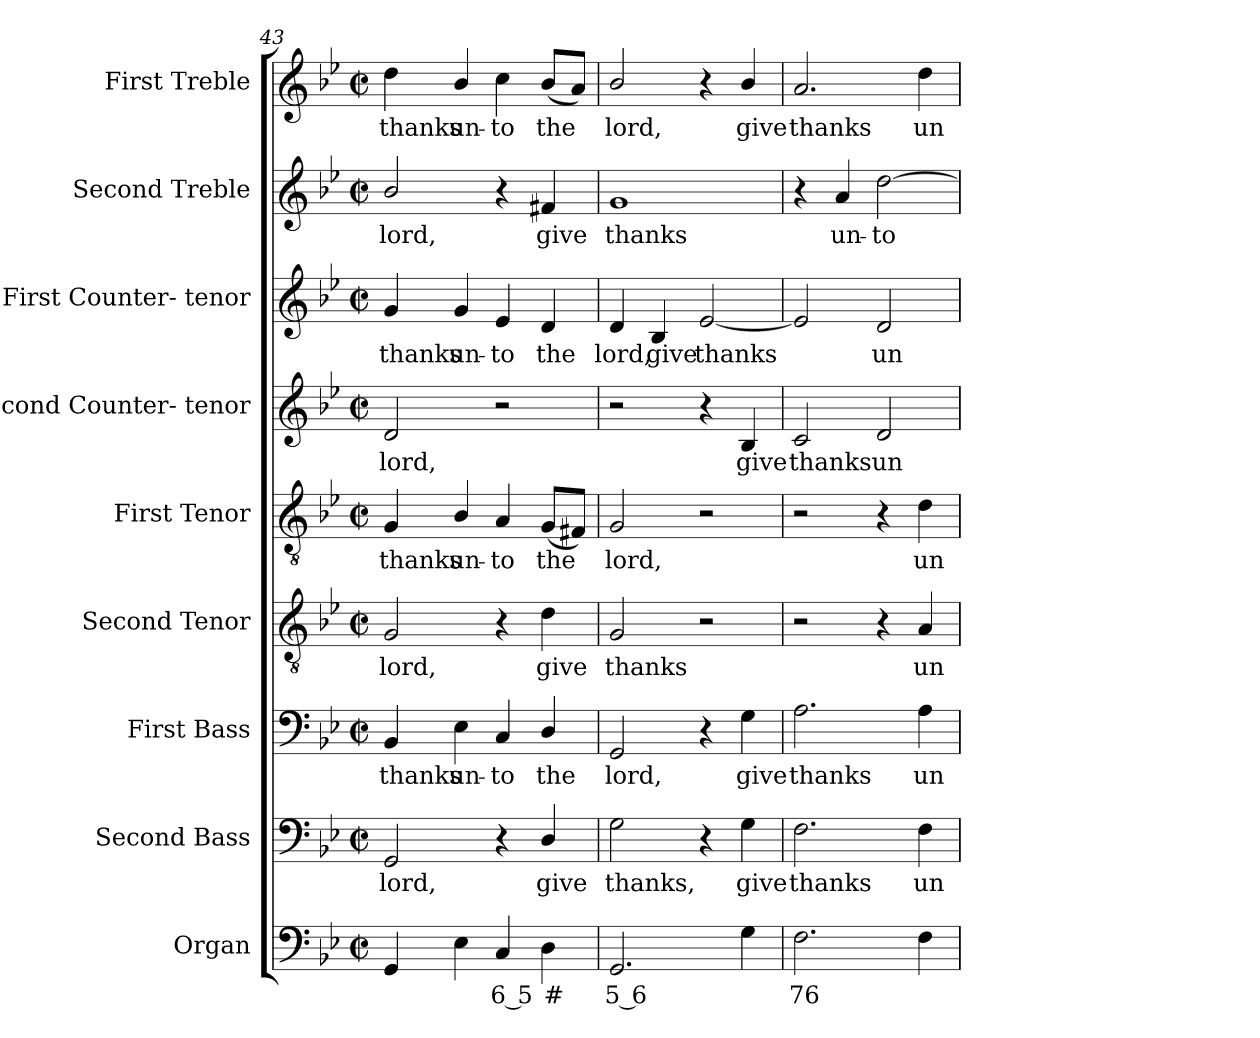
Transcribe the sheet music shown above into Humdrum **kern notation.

**kern	**text	**kern	**text	**kern	**text	**kern	**text	**kern	**text	**kern	**text	**kern	**text	**kern	**text	**kern	**text
*part9	*part9	*part8	*part8	*part7	*part7	*part6	*part6	*part5	*part5	*part4	*part4	*part3	*part3	*part2	*part2	*part1	*part1
*staff9	*staff9	*staff8	*staff8	*staff7	*staff7	*staff6	*staff6	*staff5	*staff5	*staff4	*staff4	*staff3	*staff3	*staff2	*staff2	*staff1	*staff1
*I"Organ	*	*I"Second Bass	*	*I"First Bass	*	*I"Second Tenor	*	*I"First Tenor	*	*I"Second Counter- tenor	*	*I"First Counter- tenor	*	*I"Second Treble	*	*I"First Treble	*
*I'Org.	*	*I'B2.	*	*I'B1.	*	*I'T2.	*	*I'T1.	*	*	*	*	*	*I'S2.	*	*I'S1.	*
*clefF4	*	*clefF4	*	*clefF4	*	*clefGv2	*	*clefGv2	*	*clefG2	*	*clefG2	*	*clefG2	*	*clefG2	*
*	*	*	*	*	*	*ITrd7c12	*	*ITrd7c12	*	*	*	*	*	*	*	*	*
*k[b-e-]	*	*k[b-e-]	*	*k[b-e-]	*	*k[b-e-]	*	*k[b-e-]	*	*k[b-e-]	*	*k[b-e-]	*	*k[b-e-]	*	*k[b-e-]	*
*B-:	*	*B-:	*	*B-:	*	*B-:	*	*B-:	*	*B-:	*	*B-:	*	*B-:	*	*B-:	*
*M2/2	*	*M2/2	*	*M2/2	*	*M2/2	*	*M2/2	*	*M2/2	*	*M2/2	*	*M2/2	*	*M2/2	*
*met(c|)	*	*met(c|)	*	*met(c|)	*	*met(c|)	*	*met(c|)	*	*met(c|)	*	*met(c|)	*	*met(c|)	*	*met(c|)	*
=43	=43	=43	=43	=43	=43	=43	=43	=43	=43	=43	=43	=43	=43	=43	=43	=43	=43
!	!	!	!LO:LY:b:color=#000000	!	!	!	!	!	!	!	!	!	!	!	!	!	!
!	!	!	!	!	!LO:LY:b:color=#000000	!	!	!	!	!	!	!	!	!	!	!	!
!	!	!	!	!	!	!	!LO:LY:b:color=#000000	!	!	!	!	!	!	!	!	!	!
!	!	!	!	!	!	!	!	!	!LO:LY:b:color=#000000	!	!	!	!	!	!	!	!
!	!	!	!	!	!	!	!	!	!	!	!LO:LY:b:color=#000000	!	!	!	!	!	!
!	!	!	!	!	!	!	!	!	!	!	!	!	!LO:LY:b:color=#000000	!	!	!	!
!	!	!	!	!	!	!	!	!	!	!	!	!	!	!	!LO:LY:b:color=#000000	!	!
!	!	!	!	!	!	!	!	!	!	!	!	!	!	!	!	!	!LO:LY:b:color=#000000
4GGi/	.	2GGi/	lord,	4BB-i/	thanks	2GGi/	lord,	4GGi/	thanks	2di/	lord,	4gi/	thanks	2b-i/	lord,	4ddi\	thanks
!	!	!	!	!	!LO:LY:b:color=#000000	!	!	!	!	!	!	!	!	!	!	!	!
!	!	!	!	!	!	!	!	!	!LO:LY:b:color=#000000	!	!	!	!	!	!	!	!
!	!	!	!	!	!	!	!	!	!	!	!	!	!LO:LY:b:color=#000000	!	!	!	!
!	!	!	!	!	!	!	!	!	!	!	!	!	!	!	!	!	!LO:LY:b:color=#000000
4E-i\	.	.	.	4E-i\	un-	.	.	4BB-i/	un-	.	.	4gi/	un-	.	.	4b-i/	un-
!	!LO:LY:b:color=#000000	!	!	!	!	!	!	!	!	!	!	!	!	!	!	!	!
!	!	!	!	!	!LO:LY:b:color=#000000	!	!	!	!	!	!	!	!	!	!	!	!
!	!	!	!	!	!	!	!	!	!LO:LY:b:color=#000000	!	!	!	!	!	!	!	!
!	!	!	!	!	!	!	!	!	!	!	!	!	!LO:LY:b:color=#000000	!	!	!	!
!	!	!	!	!	!	!	!	!	!	!	!	!	!	!	!	!	!LO:LY:b:color=#000000
4Ci/	6 5	4r	.	4Ci/	-to	4r	.	4AAi/	-to	2r	.	4e-i/	-to	4r	.	4cci\	-to
!	!LO:LY:b:color=#000000	!	!	!	!	!	!	!	!	!	!	!	!	!	!	!	!
!	!	!	!LO:LY:b:color=#000000	!	!	!	!	!	!	!	!	!	!	!	!	!	!
!	!	!	!	!	!LO:LY:b:color=#000000	!	!	!	!	!	!	!	!	!	!	!	!
!	!	!	!	!	!	!	!LO:LY:b:color=#000000	!	!	!	!	!	!	!	!	!	!
!	!	!	!	!	!	!	!	!	!LO:LY:b:color=#000000	!	!	!	!	!	!	!	!
!	!	!	!	!	!	!	!	!	!	!	!	!	!LO:LY:b:color=#000000	!	!	!	!
!	!	!	!	!	!	!	!	!	!	!	!	!	!	!	!LO:LY:b:color=#000000	!	!
!	!	!	!	!	!	!	!	!	!	!	!	!	!	!	!	!	!LO:LY:b:color=#000000
4Di\	#	4Di/	give	4Di/	the	4Di\	give	(8GGi/L	the	.	.	4di/	the	4f#Xi/	give	(8b-i/L	the
.	.	.	.	.	.	.	.	8FF#Xi/J)	.	.	.	.	.	.	.	8ai/J)	.
=44	=44	=44	=44	=44	=44	=44	=44	=44	=44	=44	=44	=44	=44	=44	=44	=44	=44
!	!LO:LY:b:color=#000000	!	!	!	!	!	!	!	!	!	!	!	!	!	!	!	!
!	!	!	!LO:LY:b:color=#000000	!	!	!	!	!	!	!	!	!	!	!	!	!	!
!	!	!	!	!	!LO:LY:b:color=#000000	!	!	!	!	!	!	!	!	!	!	!	!
!	!	!	!	!	!	!	!LO:LY:b:color=#000000	!	!	!	!	!	!	!	!	!	!
!	!	!	!	!	!	!	!	!	!LO:LY:b:color=#000000	!	!	!	!	!	!	!	!
!	!	!	!	!	!	!	!	!	!	!	!	!	!LO:LY:b:color=#000000	!	!	!	!
!	!	!	!	!	!	!	!	!	!	!	!	!	!	!	!LO:LY:b:color=#000000	!	!
!	!	!	!	!	!	!	!	!	!	!	!	!	!	!	!	!	!LO:LY:b:color=#000000
2.GGi/	5 6	2Gi\	thanks,	2GGi/	lord,	2GGi/	thanks	2GGi/	lord,	2r	.	4di/	lord,	1gi	thanks	2b-i/	lord,
!	!	!	!	!	!	!	!	!	!	!	!	!	!LO:LY:b:color=#000000	!	!	!	!
.	.	.	.	.	.	.	.	.	.	.	.	4B-i/	give	.	.	.	.
!	!	!	!	!	!	!	!	!	!	!	!	!	!LO:LY:b:color=#000000	!	!	!	!
.	.	4r	.	4r	.	2r	.	2r	.	4r	.	[2e-i/	thanks	.	.	4r	.
!	!	!	!LO:LY:b:color=#000000	!	!	!	!	!	!	!	!	!	!	!	!	!	!
!	!	!	!	!	!LO:LY:b:color=#000000	!	!	!	!	!	!	!	!	!	!	!	!
!	!	!	!	!	!	!	!	!	!	!	!LO:LY:b:color=#000000	!	!	!	!	!	!
!	!	!	!	!	!	!	!	!	!	!	!	!	!	!	!	!	!LO:LY:b:color=#000000
4Gi\	.	4Gi\	give	4Gi\	give	.	.	.	.	4B-i/	give	.	.	.	.	4b-i/	give
=45	=45	=45	=45	=45	=45	=45	=45	=45	=45	=45	=45	=45	=45	=45	=45	=45	=45
!	!LO:LY:b:color=#000000	!	!	!	!	!	!	!	!	!	!	!	!	!	!	!	!
!	!	!	!LO:LY:b:color=#000000	!	!	!	!	!	!	!	!	!	!	!	!	!	!
!	!	!	!	!	!LO:LY:b:color=#000000	!	!	!	!	!	!	!	!	!	!	!	!
!	!	!	!	!	!	!	!	!	!	!	!LO:LY:b:color=#000000	!	!	!	!	!	!
!	!	!	!	!	!	!	!	!	!	!	!	!	!	!	!	!	!LO:LY:b:color=#000000
2.Fi\	76	2.Fi\	thanks	2.Ai\	thanks	2r	.	2r	.	2ci/	thanks	2e-i/]	.	4r	.	2.ai/	thanks
!	!	!	!	!	!	!	!	!	!	!	!	!	!	!	!LO:LY:b:color=#000000	!	!
.	.	.	.	.	.	.	.	.	.	.	.	.	.	4ai/	un-	.	.
!	!	!	!	!	!	!	!	!	!	!	!LO:LY:b:color=#000000	!	!	!	!	!	!
!	!	!	!	!	!	!	!	!	!	!	!	!	!LO:LY:b:color=#000000	!	!	!	!
!	!	!	!	!	!	!	!	!	!	!	!	!	!	!	!LO:LY:b:color=#000000	!	!
.	.	.	.	.	.	4r	.	4r	.	2di/	un	2di/	un	[2ddi\	-to	.	.
!	!	!	!LO:LY:b:color=#000000	!	!	!	!	!	!	!	!	!	!	!	!	!	!
!	!	!	!	!	!LO:LY:b:color=#000000	!	!	!	!	!	!	!	!	!	!	!	!
!	!	!	!	!	!	!	!LO:LY:b:color=#000000	!	!	!	!	!	!	!	!	!	!
!	!	!	!	!	!	!	!	!	!LO:LY:b:color=#000000	!	!	!	!	!	!	!	!
!	!	!	!	!	!	!	!	!	!	!	!	!	!	!	!	!	!LO:LY:b:color=#000000
4Fi\	.	4Fi\	un	4Ai\	un	4AAi/	un	4Di\	un	.	.	.	.	.	.	4ddi\	un
=	=	=	=	=	=	=	=	=	=	=	=	=	=	=	=	=	=
*-	*-	*-	*-	*-	*-	*-	*-	*-	*-	*-	*-	*-	*-	*-	*-	*-	*-
